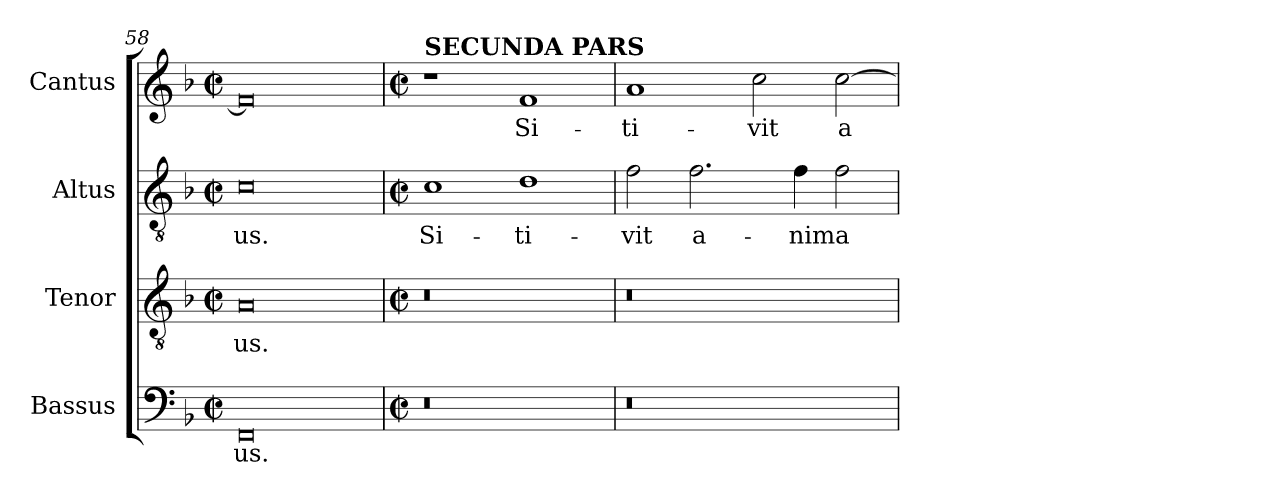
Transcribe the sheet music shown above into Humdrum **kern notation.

**kern	**text	**kern	**text	**kern	**text	**kern	**text
*part4	*part4	*part3	*part3	*part2	*part2	*part1	*part1
*staff4	*staff4	*staff3	*staff3	*staff2	*staff2	*staff1	*staff1
*I"Bassus	*	*I"Tenor	*	*I"Altus	*	*I"Cantus	*
*clefF4	*	*clefGv2	*	*clefGv2	*	*clefG2	*
*k[b-]	*	*k[b-]	*	*k[b-]	*	*k[b-]	*
*F:	*	*F:	*	*F:	*	*F:	*
*M2/2	*	*M2/2	*	*M2/2	*	*M2/2	*
*met(c|)	*	*met(c|)	*	*met(c|)	*	*met(c|)	*
=58	=58	=58	=58	=58	=58	=58	=58
!	!LO:LY:b:cj	!	!LO:LY:b:cj	!	!LO:LY:b:cj	!	!
0FF	us.	0A	us.	0c	-us.	0f]	.
!!LO:LB:g=z
=59	=59!	=59	=59!	=59	=59!	=59!	=59!
*M2/2	*	*M2/2	*	*M2/2	*	*M2/2	*
*met(c|)	*	*met(c|)	*	*met(c|)	*	*met(c|)	*
!	!	!	!	!	!	!LO:TX:a:B:t=SECUNDA PARS	!
!	!	!	!	!	!LO:LY:b:cj	!	!
0r	.	0r	.	1c	Si-	1r	.
!	!	!	!	!	!LO:LY:b:cj	!	!LO:LY:b:cj
.	.	.	.	1d	-ti-	1f	Si-
=60	=60	=60	=60	=60	=60	=60	=60
!	!	!	!	!	!LO:LY:b:cj	!	!LO:LY:b:cj
0r	.	0r	.	2f\	-vit	1a	-ti-
!	!	!	!	!	!LO:LY:b:cj	!	!
.	.	.	.	2.f\	a-	.	.
!	!	!	!	!	!	!	!LO:LY:b:cj
.	.	.	.	.	.	2cc\	-vit
!	!	!	!	!	!LO:LY:b	!	!
.	.	.	.	4f\	-nima	.	.
!	!	!	!	!	!	!	!LO:LY:b:cj
.	.	.	.	2f\	.	[>2cc\	a-
=	=	=	=	=	=	=	=
*-	*-	*-	*-	*-	*-	*-	*-
